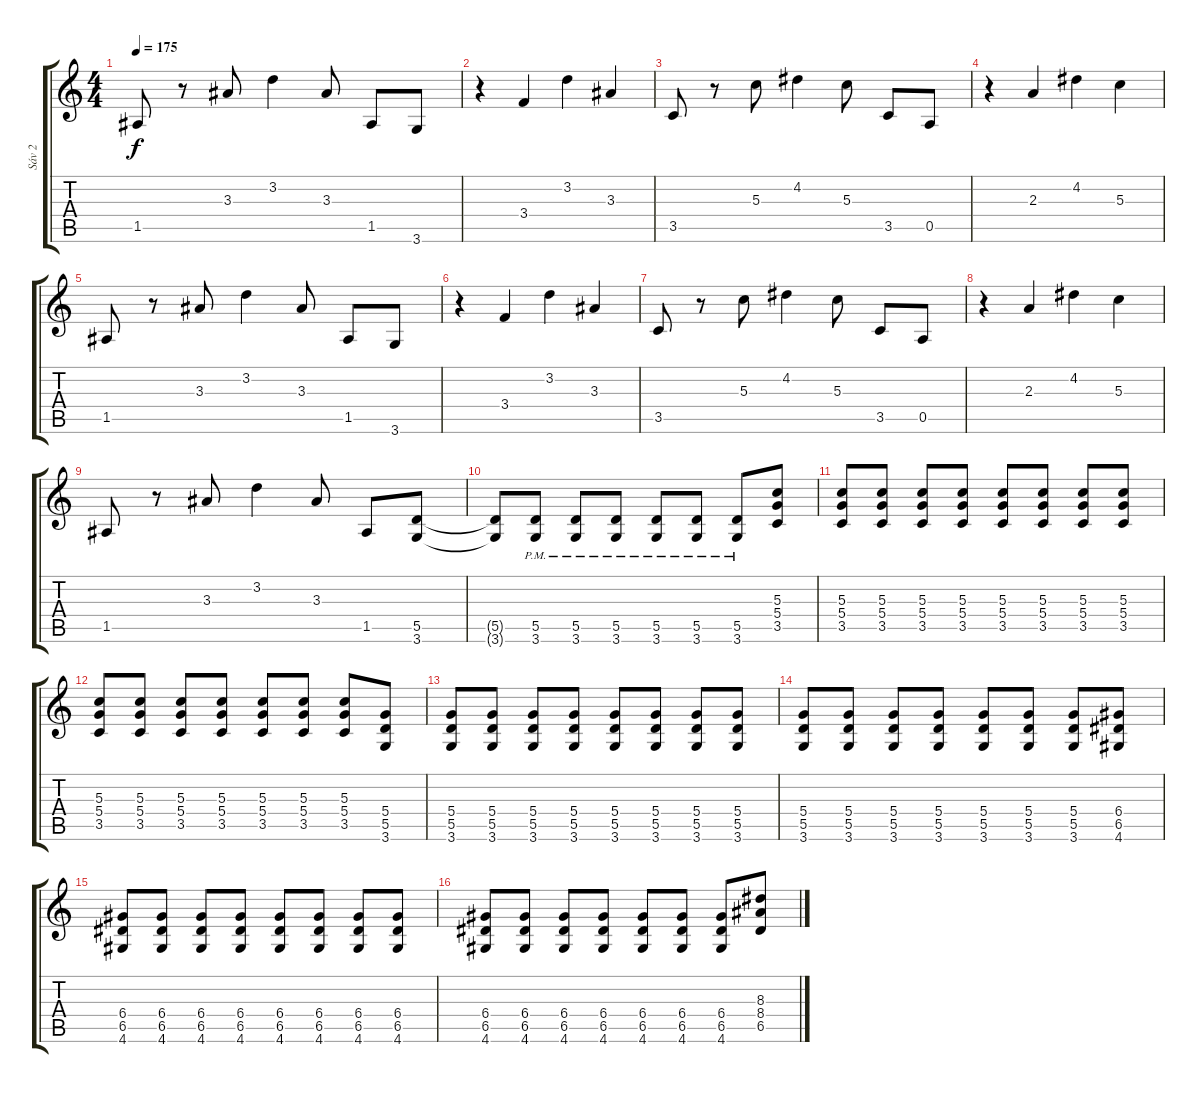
\track ("Sáv 2" "Sáv 2") {instrument distortionguitar}
\staff {score tabs}
\tuning (E4 B3 G3 D3 A2 E2) {hide}
\ts (4 4)
\tempo 175
\clef g2
\ks c
1.5.8{dy f} r.8 3.3.8 3.2.4 3.3.8 1.5.8 3.6.8 |
r.4 3.4.4 3.2.4 3.3.4 |
3.5.8 r.8 5.3.8 4.2.4 5.3.8 3.5.8 0.5.8 |
r.4 2.3.4 4.2.4 5.3.4 |
1.5.8 r.8 3.3.8 3.2.4 3.3.8 1.5.8 3.6.8 |
r.4 3.4.4 3.2.4 3.3.4 |
3.5.8 r.8 5.3.8 4.2.4 5.3.8 3.5.8 0.5.8 |
r.4 2.3.4 4.2.4 5.3.4 |
1.5.8 r.8 3.3.8 3.2.4 3.3.8 1.5.8 (5.5 3.6).8 |
(5.5{t} 3.6{t}).8 (5.5{pm} 3.6{pm}).8 (5.5{pm} 3.6{pm}).8 (5.5{pm} 3.6{pm}).8 (5.5{pm} 3.6{pm}).8 (5.5{pm} 3.6{pm}).8 (5.5{pm} 3.6{pm}).8 (5.3 5.4 3.5).8 |
(5.3 5.4 3.5).8 (5.3 5.4 3.5).8 (5.3 5.4 3.5).8 (5.3 5.4 3.5).8 (5.3 5.4 3.5).8 (5.3 5.4 3.5).8 (5.3 5.4 3.5).8 (5.3 5.4 3.5).8 |
(5.3 5.4 3.5).8 (5.3 5.4 3.5).8 (5.3 5.4 3.5).8 (5.3 5.4 3.5).8 (5.3 5.4 3.5).8 (5.3 5.4 3.5).8 (5.3 5.4 3.5).8 (5.4 5.5 3.6).8 |
(5.4 5.5 3.6).8 (5.4 5.5 3.6).8 (5.4 5.5 3.6).8 (5.4 5.5 3.6).8 (5.4 5.5 3.6).8 (5.4 5.5 3.6).8 (5.4 5.5 3.6).8 (5.4 5.5 3.6).8 |
(5.4 5.5 3.6).8 (5.4 5.5 3.6).8 (5.4 5.5 3.6).8 (5.4 5.5 3.6).8 (5.4 5.5 3.6).8 (5.4 5.5 3.6).8 (5.4 5.5 3.6).8 (6.4 6.5 4.6).8 |
(6.4 6.5 4.6).8 (6.4 6.5 4.6).8 (6.4 6.5 4.6).8 (6.4 6.5 4.6).8 (6.4 6.5 4.6).8 (6.4 6.5 4.6).8 (6.4 6.5 4.6).8 (6.4 6.5 4.6).8 |
(6.4 6.5 4.6).8 (6.4 6.5 4.6).8 (6.4 6.5 4.6).8 (6.4 6.5 4.6).8 (6.4 6.5 4.6).8 (6.4 6.5 4.6).8 (6.4 6.5 4.6).8 (8.3 8.4 6.5).8
